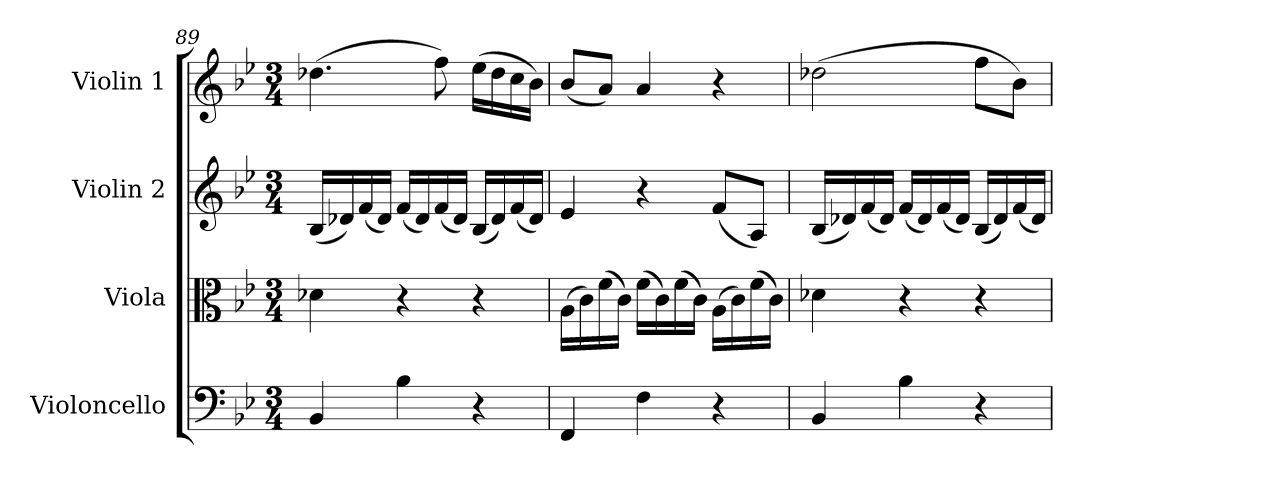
**kern	**kern	**kern	**kern
*part4	*part3	*part2	*part1
*staff4	*staff3	*staff2	*staff1
*I"Violoncello	*I"Viola	*I"Violin 2	*I"Violin 1
*I'Vc	*I'Vla	*I'Vln	*I'Vln
*clefF4	*clefC3	*clefG2	*clefG2
*k[b-e-]	*k[b-e-]	*k[b-e-]	*k[b-e-]
*M3/4	*M3/4	*M3/4	*M3/4
=89	=89	=89	=89
4BB-/	4d-X\	(<16B-/LL	(>4.dd-X\
.	.	16d-X/)	.
.	.	(<16f/	.
.	.	16d-/JJ)	.
4B-\	4r	(<16f/LL	.
.	.	16d-/)	.
.	.	(<16f/	8ff\)
.	.	16d-/JJ)	.
4r	4r	(<16B-/LL	(>16ee-\LL
.	.	16d-/)	16dd-\
.	.	(<16f/	16cc\
.	.	16d-/JJ)	16b-\JJ)
=90	=90	=90	=90
4FF/	(>16A\LL	4e-/	(<8b-/L
.	16c\)	.	.
.	(>16f\	.	8a/J)
.	16c\JJ)	.	.
4F\	(>16f\LL	4r	4a/
.	16c\)	.	.
.	(>16f\	.	.
.	16c\JJ)	.	.
4r	(>16A\LL	(<8f/L	4r
.	16c\)	.	.
.	(>16f\	8A/J)	.
.	16c\JJ)	.	.
!!LO:LB:g=z
=91	=91	=91	=91
4BB-/	4d-X\	(<16B-/LL	(>2dd-X\
.	.	16d-X/)	.
.	.	(<16f/	.
.	.	16d-/JJ)	.
4B-\	4r	(<16f/LL	.
.	.	16d-/)	.
.	.	(<16f/	.
.	.	16d-/JJ)	.
4r	4r	(<16B-/LL	8ff\L
.	.	16d-/)	.
.	.	(<16f/	8b-\J)
.	.	16d-/JJ)	.
=	=	=	=
*-	*-	*-	*-
